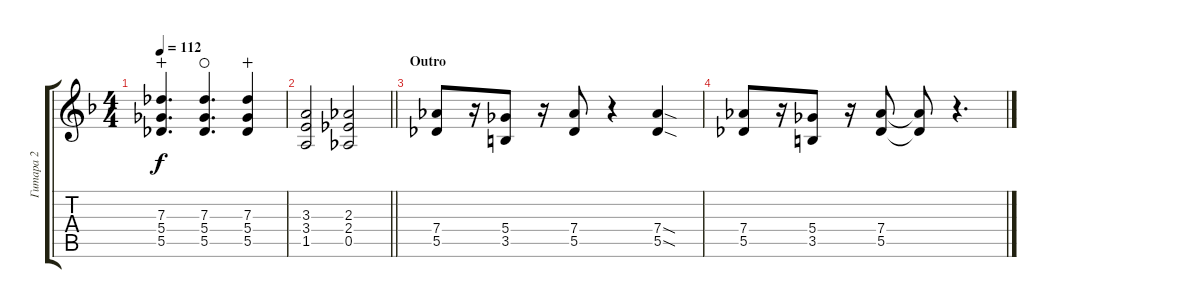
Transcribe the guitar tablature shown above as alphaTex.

\track ("Гитара 2" "Гитара 2") {instrument distortionguitar}
\staff {score tabs}
\tuning (Eb4 Bb3 Gb3 Db3 Ab2 Db2) {hide}
\ts (4 4)
\tempo 112
\clef g2
\ks dminor
(7.3 5.4 5.5).4{d dy f wahc} (7.3 5.4 5.5).4{d waho} (7.3 5.4 5.5).4{wahc} |
\barLineRight lightlight
(3.3 3.4 1.5).2 (2.3 2.4 0.5).2 |
\section ("" "Outro")
(7.4 5.5).8 r.16 (5.4 3.5).8 r.16 (7.4 5.5).8 r.4 (7.4{sod} 5.5{sod}).4 |
(7.4 5.5).8 r.16 (5.4 3.5).8 r.16 (7.4 5.5).8 (7.4{t} 5.5{t}).8 r.4{d}
